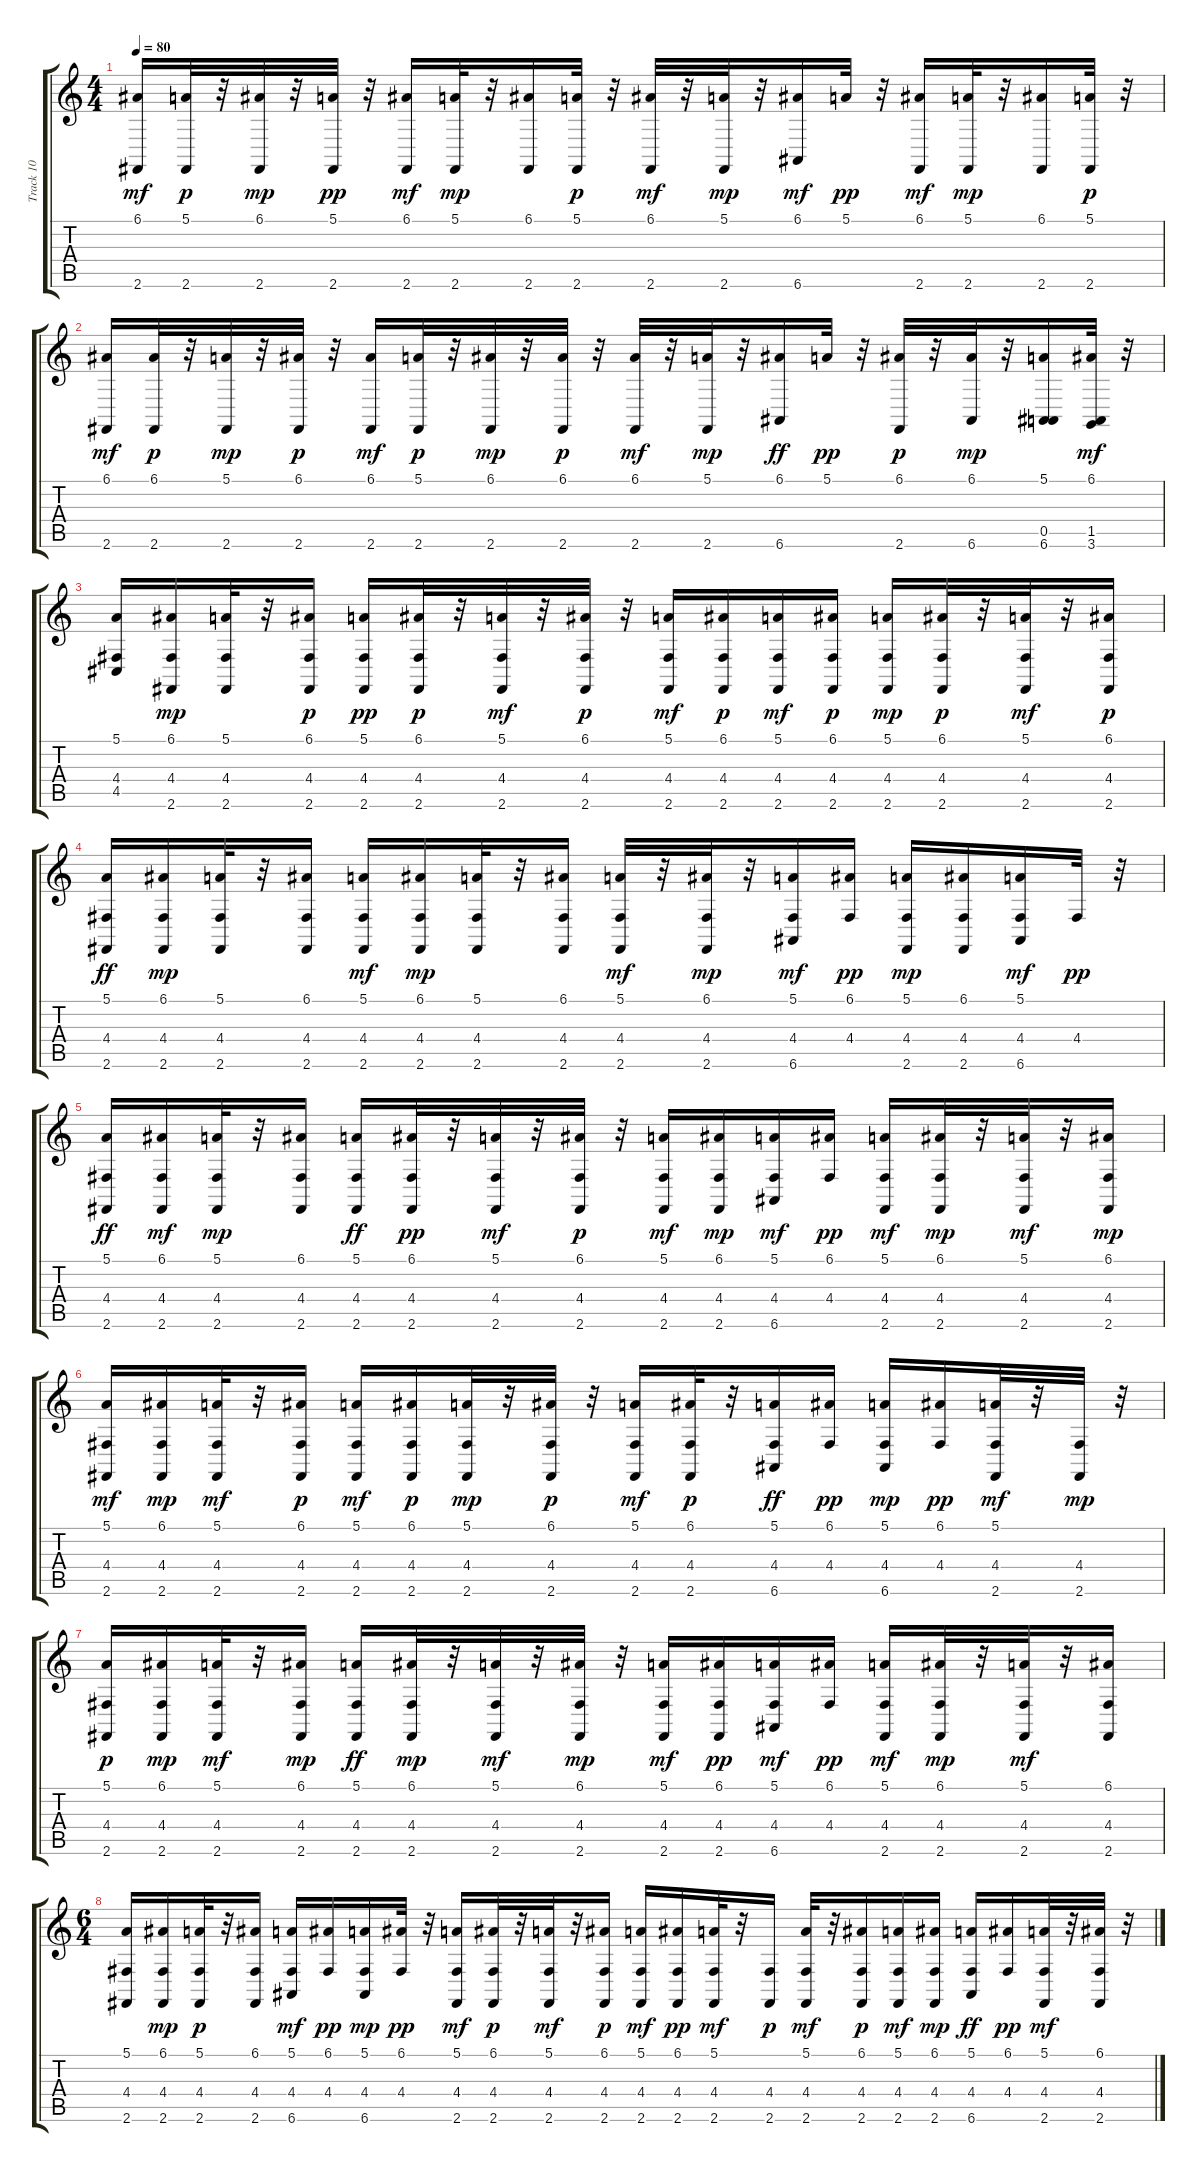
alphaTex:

\track ("Track 10" "Track 10") {instrument acousticgrandpiano}
\staff {score tabs}
\tuning (E4 B3 G3 D3 A2 E2) {hide}
\ts (4 4)
\tempo 80
\clef g2
\ks c
(6.1 2.6).16{dy mf} (5.1 2.6).32{dy p} r.32 (6.1 2.6).32{dy mp} r.32 (5.1 2.6).32{dy pp} r.32 (6.1 2.6).16{dy mf} (5.1 2.6).32{dy mp} r.32 (6.1 2.6).16 (5.1 2.6).32{dy p} r.32 (6.1 2.6).32{dy mf} r.32 (5.1 2.6).32{dy mp} r.32 (6.1 6.6).16{dy mf} 5.1.32{dy pp} r.32 (6.1 2.6).16{dy mf} (5.1 2.6).32{dy mp} r.32 (6.1 2.6).16 (5.1 2.6).32{dy p} r.32 |
(6.1 2.6).16{dy mf} (6.1 2.6).32{dy p} r.32 (5.1 2.6).32{dy mp} r.32 (6.1 2.6).32{dy p} r.32 (6.1 2.6).16{dy mf} (5.1 2.6).32{dy p} r.32 (6.1 2.6).32{dy mp} r.32 (6.1 2.6).32{dy p} r.32 (6.1 2.6).32{dy mf} r.32 (5.1 2.6).32{dy mp} r.32 (6.1 6.6).16{dy ff} 5.1.32{dy pp} r.32 (6.1 2.6).32{dy p} r.32 (6.1 6.6).32{dy mp} r.32 (5.1 0.5 6.6).16 (6.1 1.5 3.6).32{dy mf} r.32 |
(5.1 4.4 4.5).16 (6.1 4.4 2.6).16{dy mp} (5.1 4.4 2.6).32 r.32 (6.1 4.4 2.6).16{dy p} (5.1 4.4 2.6).16{dy pp} (6.1 4.4 2.6).32{dy p} r.32 (5.1 4.4 2.6).32{dy mf} r.32 (6.1 4.4 2.6).32{dy p} r.32 (5.1 4.4 2.6).16{dy mf} (6.1 4.4 2.6).16{dy p} (5.1 4.4 2.6).16{dy mf} (6.1 4.4 2.6).16{dy p} (5.1 4.4 2.6).16{dy mp} (6.1 4.4 2.6).32{dy p} r.32 (5.1 4.4 2.6).32{dy mf} r.32 (6.1 4.4 2.6).16{dy p} |
(5.1 4.4 2.6).16{dy ff} (6.1 4.4 2.6).16{dy mp} (5.1 4.4 2.6).32 r.32 (6.1 4.4 2.6).16 (5.1 4.4 2.6).16{dy mf} (6.1 4.4 2.6).16{dy mp} (5.1 4.4 2.6).32 r.32 (6.1 4.4 2.6).16 (5.1 4.4 2.6).32{dy mf} r.32 (6.1 4.4 2.6).32{dy mp} r.32 (5.1 4.4 6.6).16{dy mf} (6.1 4.4).16{dy pp} (5.1 4.4 2.6).16{dy mp} (6.1 4.4 2.6).16 (5.1 4.4 6.6).16{dy mf} 4.4.32{dy pp} r.32 |
(5.1 4.4 2.6).16{dy ff} (6.1 4.4 2.6).16{dy mf} (5.1 4.4 2.6).32{dy mp} r.32 (6.1 4.4 2.6).16 (5.1 4.4 2.6).16{dy ff} (6.1 4.4 2.6).32{dy pp} r.32 (5.1 4.4 2.6).32{dy mf} r.32 (6.1 4.4 2.6).32{dy p} r.32 (5.1 4.4 2.6).16{dy mf} (6.1 4.4 2.6).16{dy mp} (5.1 4.4 6.6).16{dy mf} (6.1 4.4).16{dy pp} (5.1 4.4 2.6).16{dy mf} (6.1 4.4 2.6).32{dy mp} r.32 (5.1 4.4 2.6).32{dy mf} r.32 (6.1 4.4 2.6).16{dy mp} |
(5.1 4.4 2.6).16{dy mf} (6.1 4.4 2.6).16{dy mp} (5.1 4.4 2.6).32{dy mf} r.32 (6.1 4.4 2.6).16{dy p} (5.1 4.4 2.6).16{dy mf} (6.1 4.4 2.6).16{dy p} (5.1 4.4 2.6).32{dy mp} r.32 (6.1 4.4 2.6).32{dy p} r.32 (5.1 4.4 2.6).16{dy mf} (6.1 4.4 2.6).32{dy p} r.32 (5.1 4.4 6.6).16{dy ff} (6.1 4.4).16{dy pp} (5.1 4.4 6.6).16{dy mp} (6.1 4.4).16{dy pp} (5.1 4.4 2.6).32{dy mf} r.32 (4.4 2.6).32{dy mp} r.32 |
(5.1 4.4 2.6).16{dy p} (6.1 4.4 2.6).16{dy mp} (5.1 4.4 2.6).32{dy mf} r.32 (6.1 4.4 2.6).16{dy mp} (5.1 4.4 2.6).16{dy ff} (6.1 4.4 2.6).32{dy mp} r.32 (5.1 4.4 2.6).32{dy mf} r.32 (6.1 4.4 2.6).32{dy mp} r.32 (5.1 4.4 2.6).16{dy mf} (6.1 4.4 2.6).16{dy pp} (5.1 4.4 6.6).16{dy mf} (6.1 4.4).16{dy pp} (5.1 4.4 2.6).16{dy mf} (6.1 4.4 2.6).32{dy mp} r.32 (5.1 4.4 2.6).32{dy mf} r.32 (6.1 4.4 2.6).16 |
\ts (6 4)
(5.1 4.4 2.6).16 (6.1 4.4 2.6).16{dy mp} (5.1 4.4 2.6).32{dy p} r.32 (6.1 4.4 2.6).16 (5.1 4.4 6.6).16{dy mf} (6.1 4.4).16{dy pp} (5.1 4.4 6.6).16{dy mp} (6.1 4.4).32{dy pp} r.32 (5.1 4.4 2.6).16{dy mf} (6.1 4.4 2.6).32{dy p} r.32 (5.1 4.4 2.6).32{dy mf} r.32 (6.1 4.4 2.6).16{dy p} (5.1 4.4 2.6).16{dy mf} (6.1 4.4 2.6).16{dy pp} (5.1 4.4 2.6).32{dy mf} r.32 (4.4 2.6).16{dy p} (5.1 4.4 2.6).32{dy mf} r.32 (6.1 4.4 2.6).16{dy p} (5.1 4.4 2.6).16{dy mf} (6.1 4.4 2.6).16{dy mp} (5.1 4.4 6.6).16{dy ff} (6.1 4.4).16{dy pp} (5.1 4.4 2.6).32{dy mf} r.32 (6.1 4.4 2.6).32 r.32
